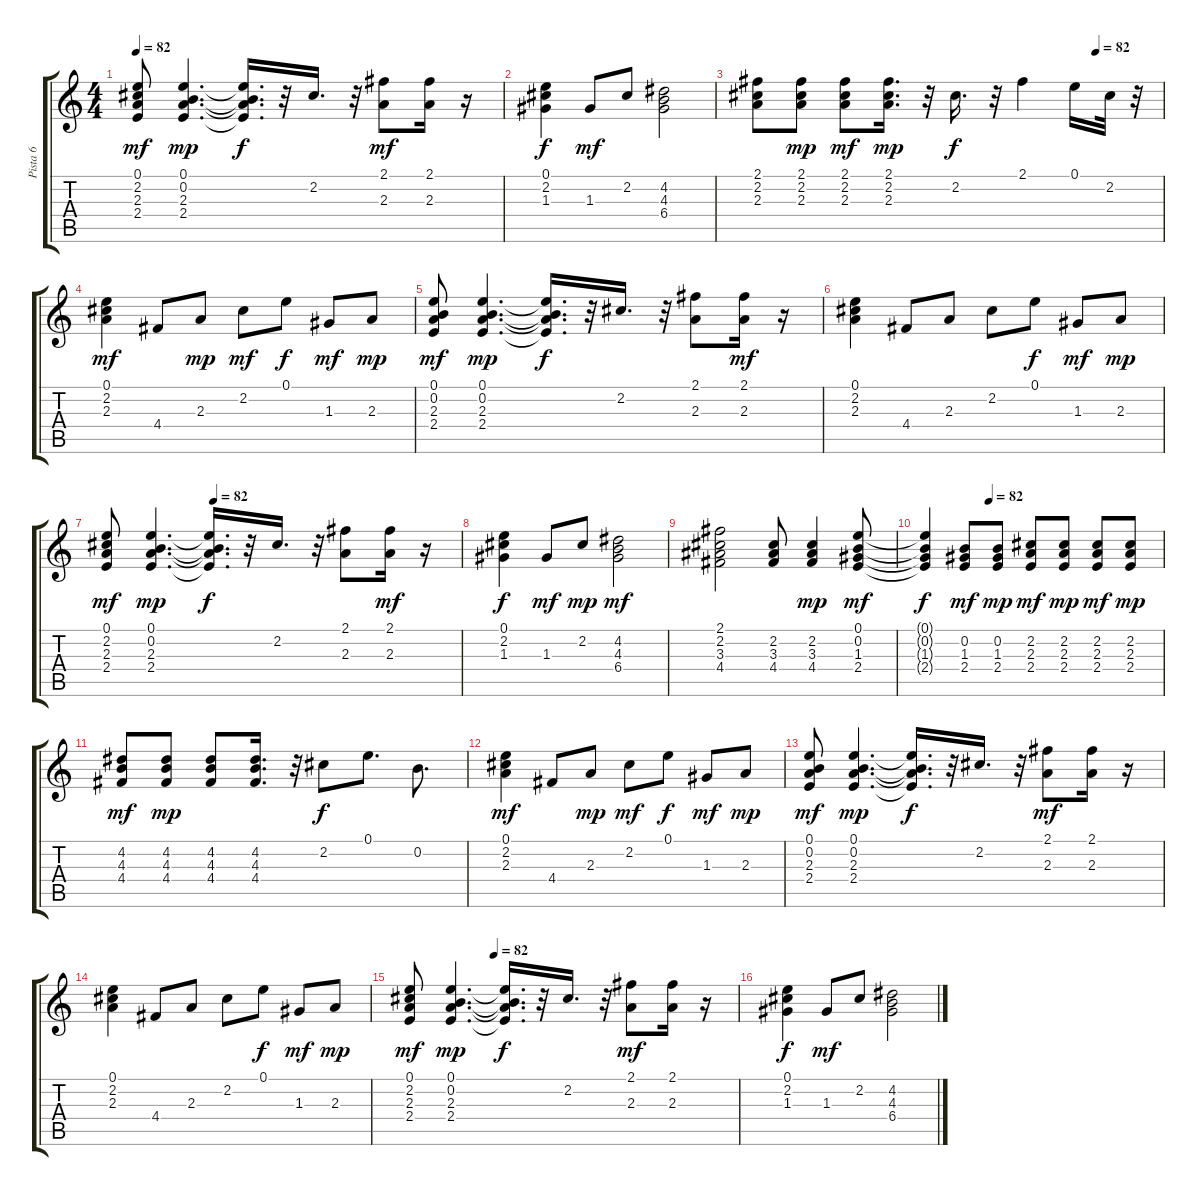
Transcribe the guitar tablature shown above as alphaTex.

\track ("Pista 6" "Pista 6") {instrument electricguitarclean}
\staff {score tabs}
\tuning (E4 B3 G3 D3 A2 E2) {hide}
\ts (4 4)
\tempo 82
\clef g2
\ks c
(0.1 2.2 2.3 2.4).8{dy mf} (0.1 0.2 2.3 2.4).4{d dy mp} (0.1{t} 0.2{t} 2.3{t} 2.4{t}).16{d dy f} r.32 2.2.16{d} r.32 (2.1 2.3).8{dy mf} (2.1 2.3).16 r.16 |
(0.1 2.2 1.3).4{dy f} 1.3.8{dy mf} 2.2.8 (4.2 4.3 6.4).2 |
\tempo (82 0.8359375)
(2.1 2.2 2.3).8 (2.1 2.2 2.3).8{dy mp} (2.1 2.2 2.3).8{dy mf} (2.1 2.2 2.3).16{d dy mp} r.32 2.2.16{d dy f} r.32 2.1.4 0.1.16 2.2.32 r.32 |
(0.1 2.2 2.3).4{dy mf} 4.4.8 2.3.8{dy mp} 2.2.8{dy mf} 0.1.8{dy f} 1.3.8{dy mf} 2.3.8{dy mp} |
(0.1 0.2 2.3 2.4).8{dy mf} (0.1 0.2 2.3 2.4).4{d dy mp} (0.1{t} 0.2{t} 2.3{t} 2.4{t}).16{d dy f} r.32 2.2.16{d} r.32 (2.1 2.3).8 (2.1 2.3).16{dy mf} r.16 |
(0.1 2.2 2.3).4 4.4.8 2.3.8 2.2.8 0.1.8{dy f} 1.3.8{dy mf} 2.3.8{dy mp} |
\tempo (82 0.3046875)
(0.1 2.2 2.3 2.4).8{dy mf} (0.1 0.2 2.3 2.4).4{d dy mp} (0.1{t} 0.2{t} 2.3{t} 2.4{t}).16{d dy f} r.32 2.2.16{d} r.32 (2.1 2.3).8 (2.1 2.3).16{dy mf} r.16 |
(0.1 2.2 1.3).4{dy f} 1.3.8{dy mf} 2.2.8{dy mp} (4.2 4.3 6.4).2{dy mf} |
(2.1 2.2 3.3 4.4).2 (2.2 3.3 4.4).8 (2.2 3.3 4.4).4{dy mp} (0.1 0.2 1.3 2.4).8{dy mf} |
\tempo (82 0.2734375)
(0.1{t} 0.2{t} 1.3{t} 2.4{t}).4{dy f} (0.2 1.3 2.4).8{dy mf} (0.2 1.3 2.4).8{dy mp} (2.2 2.3 2.4).8{dy mf} (2.2 2.3 2.4).8{dy mp} (2.2 2.3 2.4).8{dy mf} (2.2 2.3 2.4).8{dy mp} |
(4.2 4.3 4.4).8{dy mf} (4.2 4.3 4.4).8{dy mp} (4.2 4.3 4.4).8 (4.2 4.3 4.4).16{d} r.32 2.2.8{dy f} 0.1.8{d} 0.2.8{d} |
(0.1 2.2 2.3).4{dy mf} 4.4.8 2.3.8{dy mp} 2.2.8{dy mf} 0.1.8{dy f} 1.3.8{dy mf} 2.3.8{dy mp} |
(0.1 0.2 2.3 2.4).8{dy mf} (0.1 0.2 2.3 2.4).4{d dy mp} (0.1{t} 0.2{t} 2.3{t} 2.4{t}).16{d dy f} r.32 2.2.16{d} r.32 (2.1 2.3).8{dy mf} (2.1 2.3).16 r.16 |
(0.1 2.2 2.3).4 4.4.8 2.3.8 2.2.8 0.1.8{dy f} 1.3.8{dy mf} 2.3.8{dy mp} |
\tempo (82 0.2604166666666667)
(0.1 2.2 2.3 2.4).8{dy mf} (0.1 0.2 2.3 2.4).4{d dy mp} (0.1{t} 0.2{t} 2.3{t} 2.4{t}).16{d dy f} r.32 2.2.16{d} r.32 (2.1 2.3).8{dy mf} (2.1 2.3).16 r.16 |
(0.1 2.2 1.3).4{dy f} 1.3.8{dy mf} 2.2.8 (4.2 4.3 6.4).2
